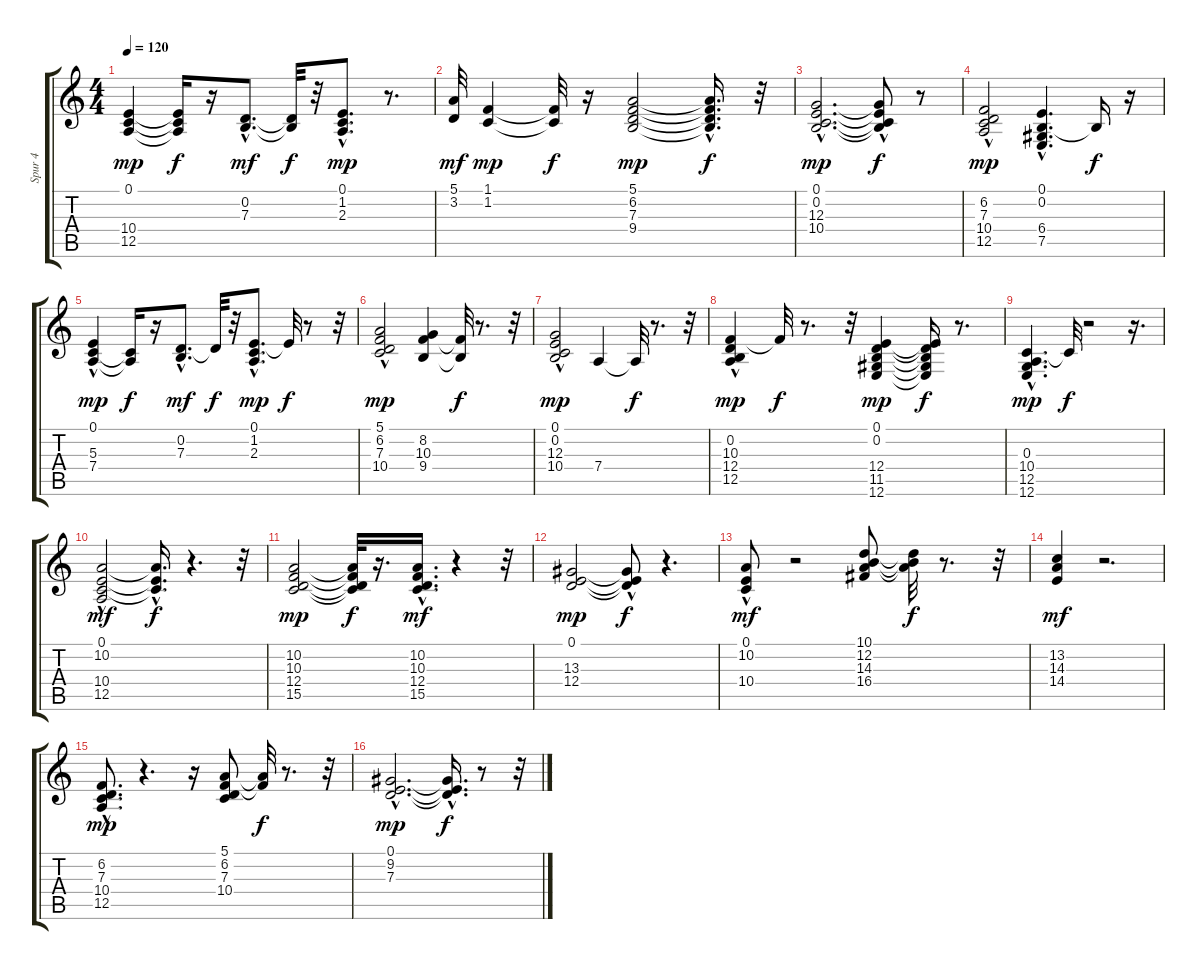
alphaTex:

\track ("Spur 4" "Spur 4") {instrument electricpiano2}
\staff {score tabs}
\tuning (E4 B3 G3 D3 A2 E2) {hide}
\ts (4 4)
\tempo 120
\clef g2
\ks c
(0.1 10.4 12.5).4{dy mp} (0.1{t} 10.4{t} 12.5{t}).16{dy f} r.16 (0.2{hac} 7.3{hac}).8{d dy mf} (0.2{t} 7.3{t}).32{dy f} r.32 (0.1{hac} 1.2{hac} 2.3{hac}).8{d dy mp} r.8{d} |
(5.1 3.2).32{dy mf} (1.1 1.2).4{dy mp} (1.1{t} 1.2{t}).32{dy f} r.16 (5.1 6.2 7.3 9.4).2{dy mp} (5.1{t} 6.2{hac t} 7.3{hac t} 9.4{hac t}).16{d dy f} r.32 |
(0.1{hac} 0.2{hac} 12.3{hac} 10.4{hac}).2{d dy mp} (0.1{hac t} 0.2{hac t} 12.3{hac t} 10.4{t}).8{dy f} r.8 |
(6.2{hac} 7.3{hac} 10.4 12.5{hac}).2{dy mp} (0.1{hac} 0.2{hac} 6.4 7.5{hac}).4{d} 0.2{t}.16{dy f} r.16 |
(0.1{hac} 5.3 7.4).4{dy mp} (5.3{t} 7.4{t}).16{dy f} r.16 (0.2{hac} 7.3{hac}).8{d dy mf} 7.3{t}.32{dy f} r.32 (0.1{hac} 1.2{hac} 2.3).8{d dy mp} 0.1{t}.32{dy f} r.8 r.32 |
(5.1 6.2{hac} 7.3{hac} 10.4{hac}).2{dy mp} (8.2 10.3 9.4).4 (10.3{t} 9.4{t}).32{dy f} r.8{d} r.32 |
(0.1{hac} 0.2{hac} 12.3{hac} 10.4{hac}).2{dy mp} 7.4.4 7.4{t}.32{dy f} r.8{d} r.32 |
(0.2 10.3 12.4 12.5{hac}).4{dy mp} 10.3{t}.32{dy f} r.8{d} r.32 (0.1 0.2 12.4 11.5 12.6).4{dy mp} (0.1{t} 0.2{t} 12.4{t} 11.5{t} 12.6{t}).16{dy f} r.8{d} |
(0.3{hac} 10.4{hac} 12.5{hac} 12.6{hac}).4{d dy mp} 10.4{t}.32{dy f} r.2 r.16{d} |
(0.1 10.2 10.4 12.5{hac}).2{dy mf} (0.1{hac t} 10.2{t} 10.4{t}).16{d dy f} r.4{d} r.32 |
(10.2 10.3 12.4 15.5).2{dy mp} (10.2{t} 10.3{t} 12.4{t} 15.5{t}).32{dy f} r.16{d} (10.2{hac} 10.3 12.4 15.5).16{d dy mf} r.4 r.32 |
(0.1 13.3 12.4).2{dy mp} (0.1{hac t} 13.3{hac t} 12.4{t}).8{dy f} r.4{d} |
(0.1 10.2 10.4{hac}).8{dy mf} r.2 (10.1 12.2 14.3 16.4).8 (10.1{t} 12.2{t} 14.3{t}).32{dy f} r.8{d} r.32 |
(13.2 14.3 14.4).4{dy mf} r.2{d} |
(6.2{hac} 7.3{hac} 10.4{hac} 12.5).8{d dy mp} r.4{d} r.16 (5.1 6.2 7.3 10.4).8 (5.1{t} 6.2{t}).32{dy f} r.8{d} r.32 |
(0.1{hac} 9.2{hac} 7.3{hac}).2{d dy mp} (0.1{hac t} 9.2{hac t} 7.3{hac t}).16{d dy f} r.8 r.32
